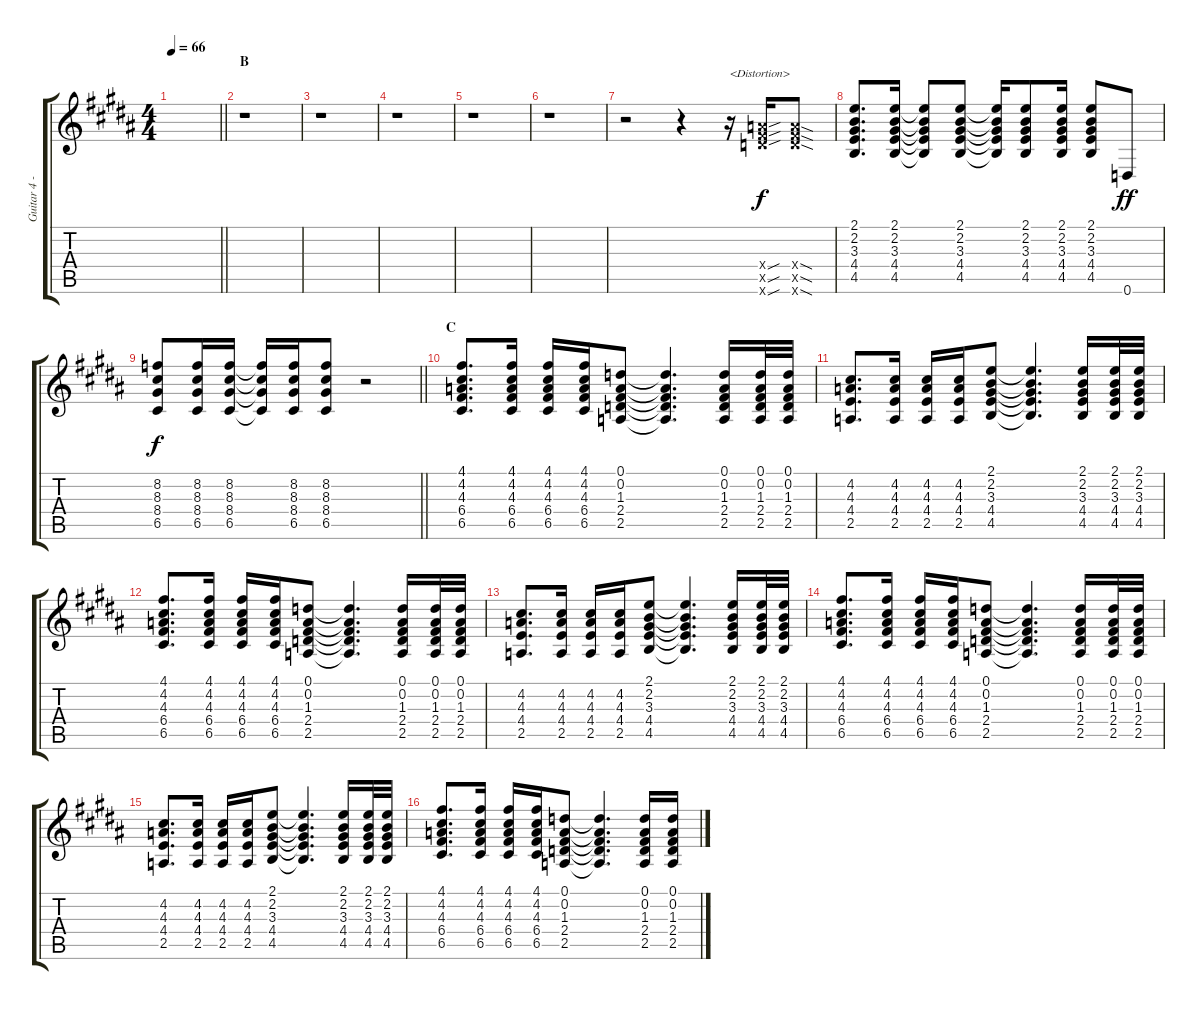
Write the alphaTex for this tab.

\track ("Guitar 4 - Aoi" "Guitar 4 -") {instrument distortionguitar}
\staff {score tabs}
\tuning (D4 A3 F3 C3 G2 D2) {hide}
\ts (4 4)
\tempo 66
\clef g2
\barLineRight lightlight
\ks b
|
\section ("" "B")
r.1 |
r.1 |
r.1 |
r.1 |
r.1 |
r.2 r.4 r.16{txt "<Distortion>" instrument distortionguitar} (9.4{sou x} 11.5{sou x} 12.6{sou x}).16 (9.4{sod x} 11.5{sod x} 12.6{sod x}).8 |
(2.1 2.2 3.3 4.4 4.5).8{d} (2.1 2.2 3.3 4.4 4.5).16 (2.1{t} 2.2{t} 3.3{t} 4.4{t} 4.5{t}).8 (2.1 2.2 3.3 4.4 4.5).8 (2.1{t} 2.2{t} 3.3{t} 4.4{t} 4.5{t}).16 (2.1 2.2 3.3 4.4 4.5).8 (2.1 2.2 3.3 4.4 4.5).16 (2.1 2.2 3.3 4.4 4.5).8 0.6.8{dy ff} |
\barLineRight lightlight
(8.2 8.3 8.4 6.5).8{dy f} (8.2 8.3 8.4 6.5).16 (8.2 8.3 8.4 6.5).16 (8.2{t} 8.3{t} 8.4{t} 6.5{t}).16 (8.2 8.3 8.4 6.5).16 (8.2 8.3 8.4 6.5).8 r.2 |
\section ("" "C")
(4.1 4.2 4.3 6.4 6.5).8{d} (4.1 4.2 4.3 6.4 6.5).16 (4.1 4.2 4.3 6.4 6.5).16 (4.1 4.2 4.3 6.4 6.5).16 (0.1 0.2 1.3 2.4 2.5).8 (0.1{t} 0.2{t} 1.3{t} 2.4{t} 2.5{t}).4{d} (0.1 0.2 1.3 2.4 2.5).16 (0.1 0.2 1.3 2.4 2.5).32 (0.1 0.2 1.3 2.4 2.5).32 |
(4.2 4.3 4.4 2.5).8{d} (4.2 4.3 4.4 2.5).16 (4.2 4.3 4.4 2.5).16 (4.2 4.3 4.4 2.5).16 (2.1 2.2 3.3 4.4 4.5).8 (2.1{t} 2.2{t} 3.3{t} 4.4{t} 4.5{t}).4{d} (2.1 2.2 3.3 4.4 4.5).16 (2.1 2.2 3.3 4.4 4.5).32 (2.1 2.2 3.3 4.4 4.5).32 |
(4.1 4.2 4.3 6.4 6.5).8{d} (4.1 4.2 4.3 6.4 6.5).16 (4.1 4.2 4.3 6.4 6.5).16 (4.1 4.2 4.3 6.4 6.5).16 (0.1 0.2 1.3 2.4 2.5).8 (0.1{t} 0.2{t} 1.3{t} 2.4{t} 2.5{t}).4{d} (0.1 0.2 1.3 2.4 2.5).16 (0.1 0.2 1.3 2.4 2.5).32 (0.1 0.2 1.3 2.4 2.5).32 |
(4.2 4.3 4.4 2.5).8{d} (4.2 4.3 4.4 2.5).16 (4.2 4.3 4.4 2.5).16 (4.2 4.3 4.4 2.5).16 (2.1 2.2 3.3 4.4 4.5).8 (2.1{t} 2.2{t} 3.3{t} 4.4{t} 4.5{t}).4{d} (2.1 2.2 3.3 4.4 4.5).16 (2.1 2.2 3.3 4.4 4.5).32 (2.1 2.2 3.3 4.4 4.5).32 |
(4.1 4.2 4.3 6.4 6.5).8{d} (4.1 4.2 4.3 6.4 6.5).16 (4.1 4.2 4.3 6.4 6.5).16 (4.1 4.2 4.3 6.4 6.5).16 (0.1 0.2 1.3 2.4 2.5).8 (0.1{t} 0.2{t} 1.3{t} 2.4{t} 2.5{t}).4{d} (0.1 0.2 1.3 2.4 2.5).16 (0.1 0.2 1.3 2.4 2.5).32 (0.1 0.2 1.3 2.4 2.5).32 |
(4.2 4.3 4.4 2.5).8{d} (4.2 4.3 4.4 2.5).16 (4.2 4.3 4.4 2.5).16 (4.2 4.3 4.4 2.5).16 (2.1 2.2 3.3 4.4 4.5).8 (2.1{t} 2.2{t} 3.3{t} 4.4{t} 4.5{t}).4{d} (2.1 2.2 3.3 4.4 4.5).16 (2.1 2.2 3.3 4.4 4.5).32 (2.1 2.2 3.3 4.4 4.5).32 |
(4.1 4.2 4.3 6.4 6.5).8{d} (4.1 4.2 4.3 6.4 6.5).16 (4.1 4.2 4.3 6.4 6.5).16 (4.1 4.2 4.3 6.4 6.5).16 (0.1 0.2 1.3 2.4 2.5).8 (0.1{t} 0.2{t} 1.3{t} 2.4{t} 2.5{t}).4{d} (0.1 0.2 1.3 2.4 2.5).16 (0.1 0.2 1.3 2.4 2.5).16
